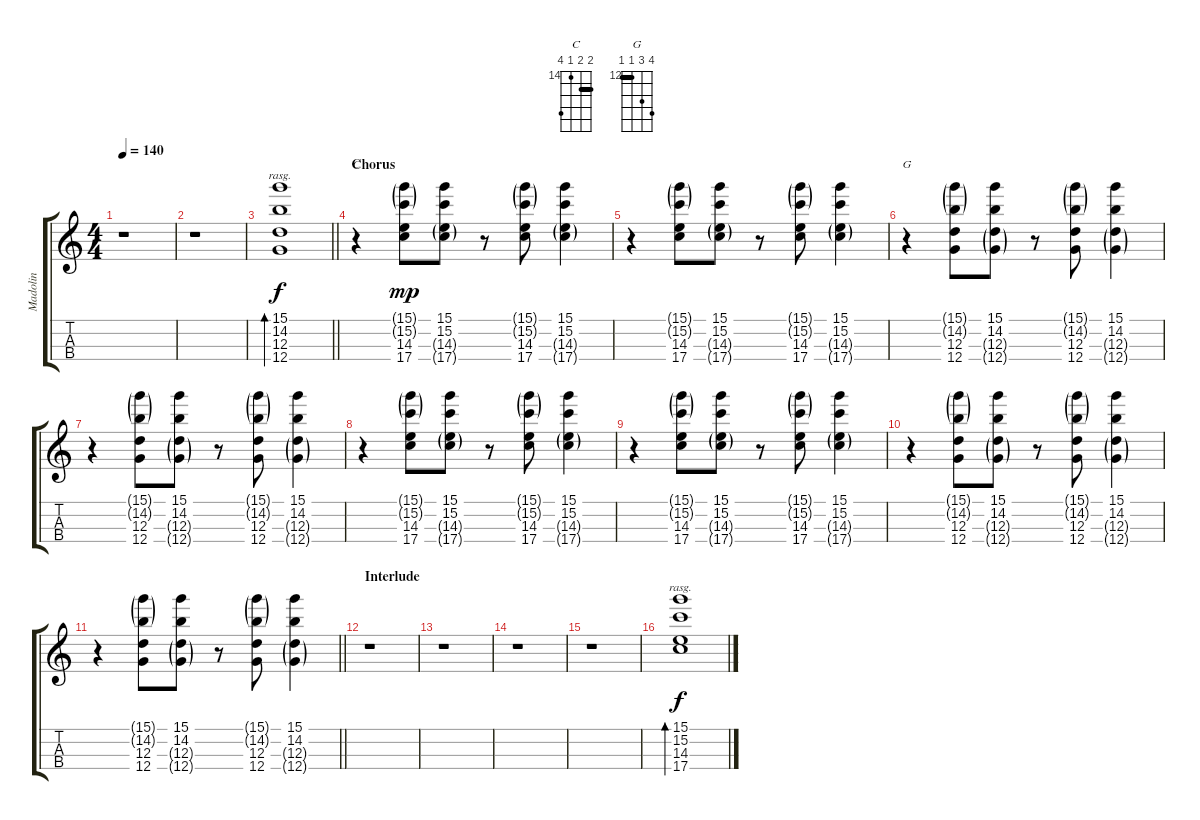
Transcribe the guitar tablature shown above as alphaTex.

\track ("Madolin" "Madolin") {instrument acousticguitarsteel}
\staff {score tabs}
\tuning (E4 A3 D3 G2) {hide}
\chord ("C" 15 15 14 17) {firstfret 14 barre 15}
\chord ("G" 15 14 12 12) {firstfret 12 barre 12}
\ts (4 4)
\tempo 140
\clef g2
\ks c
r.1{dy f} |
r.1 |
\barLineRight lightlight
(15.1 14.2 12.3 12.4).1{bd 120 rasg ii} |
\section ("" "Chorus")
r.4{ch "C"} (15.1{g} 15.2{g} 14.3 17.4).8{dy mp} (15.1 15.2 14.3{g} 17.4{g}).8 r.8 (15.1{g} 15.2{g} 14.3 17.4).8 (15.1 15.2 14.3{g} 17.4{g}).4 |
r.4 (15.1{g} 15.2{g} 14.3 17.4).8 (15.1 15.2 14.3{g} 17.4{g}).8 r.8 (15.1{g} 15.2{g} 14.3 17.4).8 (15.1 15.2 14.3{g} 17.4{g}).4 |
r.4{ch "G"} (15.1{g} 14.2{g} 12.3 12.4).8 (15.1 14.2 12.3{g} 12.4{g}).8 r.8 (15.1{g} 14.2{g} 12.3 12.4).8 (15.1 14.2 12.3{g} 12.4{g}).4 |
r.4 (15.1{g} 14.2{g} 12.3 12.4).8 (15.1 14.2 12.3{g} 12.4{g}).8 r.8 (15.1{g} 14.2{g} 12.3 12.4).8 (15.1 14.2 12.3{g} 12.4{g}).4 |
r.4 (15.1{g} 15.2{g} 14.3 17.4).8 (15.1 15.2 14.3{g} 17.4{g}).8 r.8 (15.1{g} 15.2{g} 14.3 17.4).8 (15.1 15.2 14.3{g} 17.4{g}).4 |
r.4 (15.1{g} 15.2{g} 14.3 17.4).8 (15.1 15.2 14.3{g} 17.4{g}).8 r.8 (15.1{g} 15.2{g} 14.3 17.4).8 (15.1 15.2 14.3{g} 17.4{g}).4 |
r.4 (15.1{g} 14.2{g} 12.3 12.4).8 (15.1 14.2 12.3{g} 12.4{g}).8 r.8 (15.1{g} 14.2{g} 12.3 12.4).8 (15.1 14.2 12.3{g} 12.4{g}).4 |
\barLineRight lightlight
r.4 (15.1{g} 14.2{g} 12.3 12.4).8 (15.1 14.2 12.3{g} 12.4{g}).8 r.8 (15.1{g} 14.2{g} 12.3 12.4).8 (15.1 14.2 12.3{g} 12.4{g}).4 |
\section ("" "Interlude")
r.1 |
r.1 |
r.1 |
r.1 |
(15.1 15.2 14.3 17.4).1{bd 120 rasg ii dy f}
